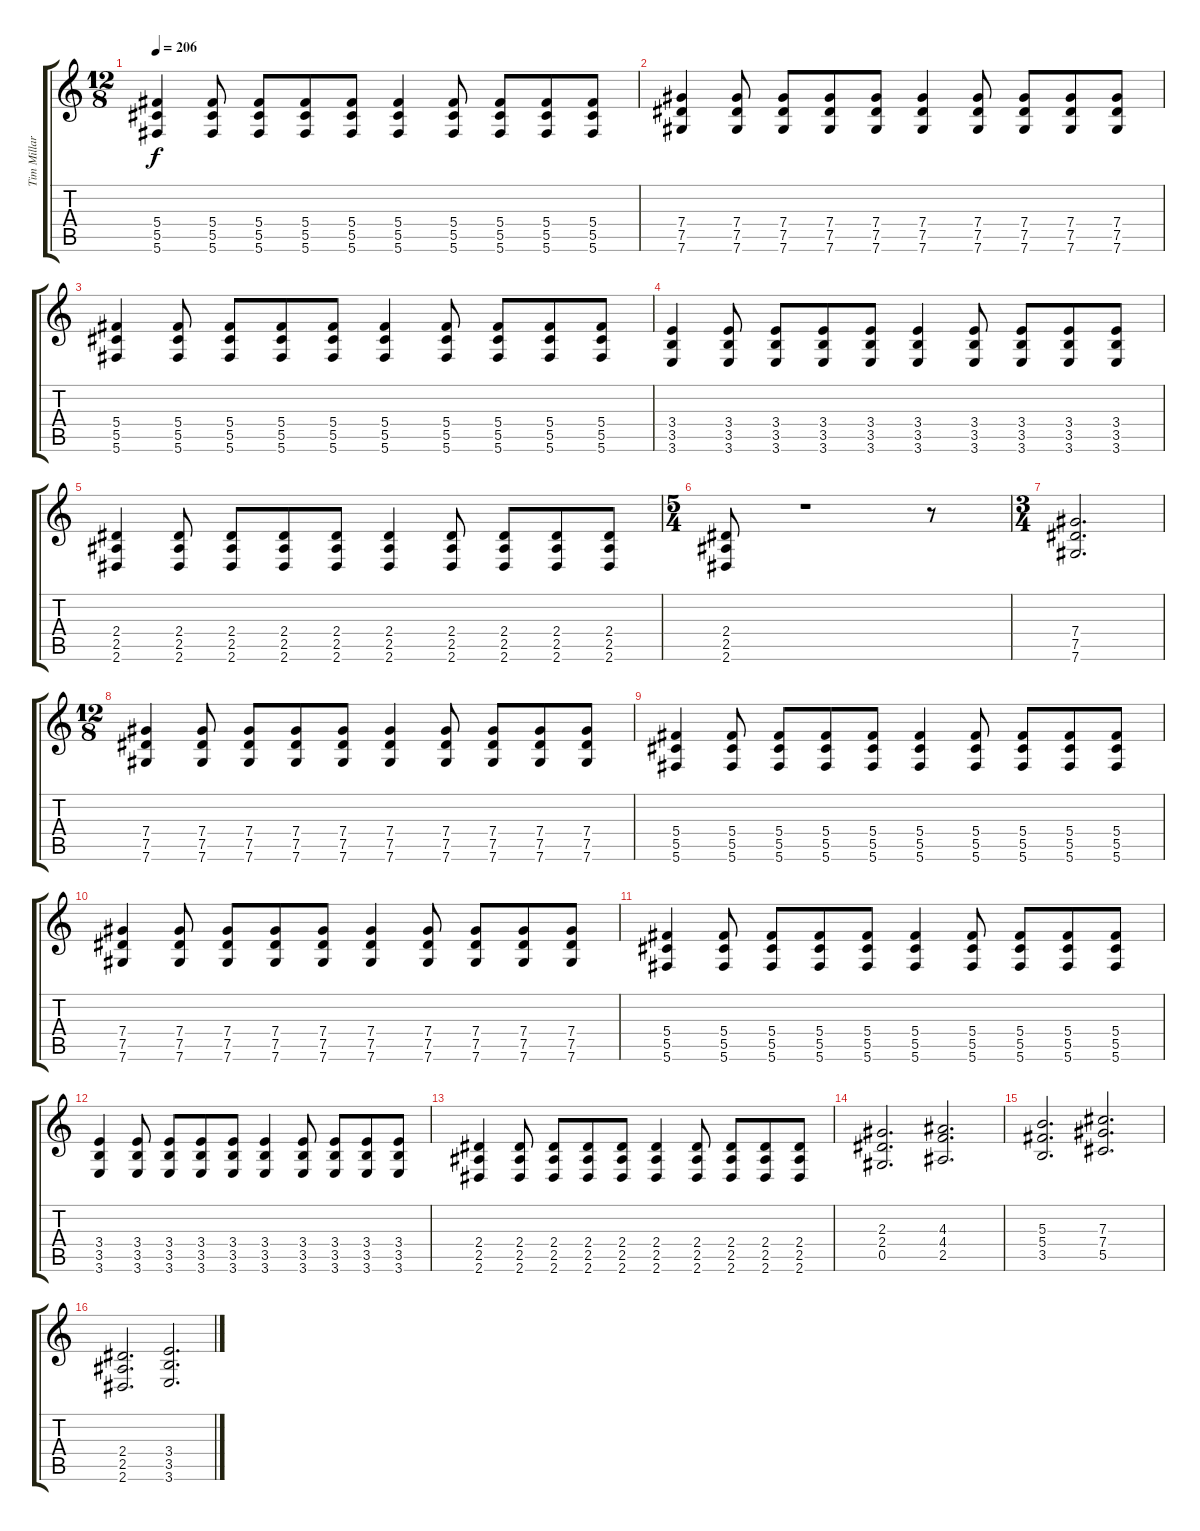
\track ("Tim Millar" "Tim Millar") {instrument distortionguitar}
\staff {score tabs}
\tuning (Eb4 Bb3 Gb3 Db3 Ab2 Db2) {hide}
\ts (12 8)
\tempo 206
\clef g2
\ks c
(5.4 5.5 5.6).4{dy f} (5.4 5.5 5.6).8 (5.4 5.5 5.6).8 (5.4 5.5 5.6).8 (5.4 5.5 5.6).8 (5.4 5.5 5.6).4 (5.4 5.5 5.6).8 (5.4 5.5 5.6).8 (5.4 5.5 5.6).8 (5.4 5.5 5.6).8 |
(7.4 7.5 7.6).4 (7.4 7.5 7.6).8 (7.4 7.5 7.6).8 (7.4 7.5 7.6).8 (7.4 7.5 7.6).8 (7.4 7.5 7.6).4 (7.4 7.5 7.6).8 (7.4 7.5 7.6).8 (7.4 7.5 7.6).8 (7.4 7.5 7.6).8 |
(5.4 5.5 5.6).4 (5.4 5.5 5.6).8 (5.4 5.5 5.6).8 (5.4 5.5 5.6).8 (5.4 5.5 5.6).8 (5.4 5.5 5.6).4 (5.4 5.5 5.6).8 (5.4 5.5 5.6).8 (5.4 5.5 5.6).8 (5.4 5.5 5.6).8 |
(3.4 3.5 3.6).4 (3.4 3.5 3.6).8 (3.4 3.5 3.6).8 (3.4 3.5 3.6).8 (3.4 3.5 3.6).8 (3.4 3.5 3.6).4 (3.4 3.5 3.6).8 (3.4 3.5 3.6).8 (3.4 3.5 3.6).8 (3.4 3.5 3.6).8 |
(2.4 2.5 2.6).4 (2.4 2.5 2.6).8 (2.4 2.5 2.6).8 (2.4 2.5 2.6).8 (2.4 2.5 2.6).8 (2.4 2.5 2.6).4 (2.4 2.5 2.6).8 (2.4 2.5 2.6).8 (2.4 2.5 2.6).8 (2.4 2.5 2.6).8 |
\ts (5 4)
(2.4 2.5 2.6).8 r.1 r.8 |
\ts (3 4)
(7.4 7.5 7.6).2{d} |
\ts (12 8)
(7.4 7.5 7.6).4 (7.4 7.5 7.6).8 (7.4 7.5 7.6).8 (7.4 7.5 7.6).8 (7.4 7.5 7.6).8 (7.4 7.5 7.6).4 (7.4 7.5 7.6).8 (7.4 7.5 7.6).8 (7.4 7.5 7.6).8 (7.4 7.5 7.6).8 |
(5.4 5.5 5.6).4 (5.4 5.5 5.6).8 (5.4 5.5 5.6).8 (5.4 5.5 5.6).8 (5.4 5.5 5.6).8 (5.4 5.5 5.6).4 (5.4 5.5 5.6).8 (5.4 5.5 5.6).8 (5.4 5.5 5.6).8 (5.4 5.5 5.6).8 |
(7.4 7.5 7.6).4 (7.4 7.5 7.6).8 (7.4 7.5 7.6).8 (7.4 7.5 7.6).8 (7.4 7.5 7.6).8 (7.4 7.5 7.6).4 (7.4 7.5 7.6).8 (7.4 7.5 7.6).8 (7.4 7.5 7.6).8 (7.4 7.5 7.6).8 |
(5.4 5.5 5.6).4 (5.4 5.5 5.6).8 (5.4 5.5 5.6).8 (5.4 5.5 5.6).8 (5.4 5.5 5.6).8 (5.4 5.5 5.6).4 (5.4 5.5 5.6).8 (5.4 5.5 5.6).8 (5.4 5.5 5.6).8 (5.4 5.5 5.6).8 |
(3.4 3.5 3.6).4 (3.4 3.5 3.6).8 (3.4 3.5 3.6).8 (3.4 3.5 3.6).8 (3.4 3.5 3.6).8 (3.4 3.5 3.6).4 (3.4 3.5 3.6).8 (3.4 3.5 3.6).8 (3.4 3.5 3.6).8 (3.4 3.5 3.6).8 |
(2.4 2.5 2.6).4 (2.4 2.5 2.6).8 (2.4 2.5 2.6).8 (2.4 2.5 2.6).8 (2.4 2.5 2.6).8 (2.4 2.5 2.6).4 (2.4 2.5 2.6).8 (2.4 2.5 2.6).8 (2.4 2.5 2.6).8 (2.4 2.5 2.6).8 |
(2.3 2.4 0.5).2{d} (4.3 4.4 2.5).2{d} |
(5.3 5.4 3.5).2{d} (7.3 7.4 5.5).2{d} |
(2.4 2.5 2.6).2{d} (3.4 3.5 3.6).2{d}
